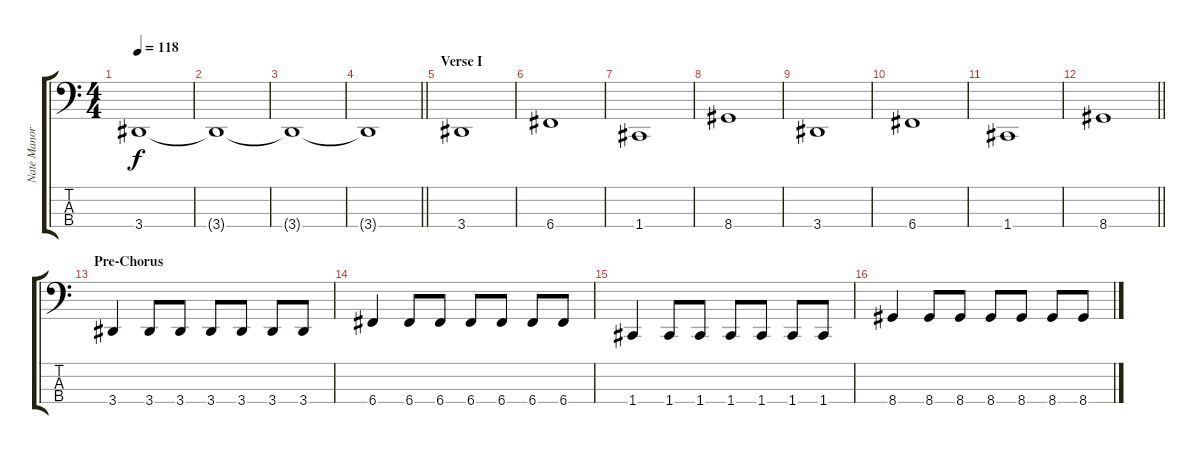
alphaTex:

\track ("Nate Manor" "Nate Manor") {instrument electricbassfinger}
\staff {score tabs}
\tuning (F2 C2 G1 C1) {hide}
\ts (4 4)
\tempo 118
\clef f4
\ks c
3.4.1{dy f} |
3.4{t}.1 |
3.4{t}.1 |
\barLineRight lightlight
3.4{t}.1 |
\section ("" "Verse I")
3.4.1{volume 11} |
6.4.1 |
1.4.1 |
8.4.1 |
3.4.1 |
6.4.1 |
1.4.1 |
\barLineRight lightlight
8.4.1 |
\section ("" "Pre-Chorus")
3.4.4 3.4.8 3.4.8 3.4.8 3.4.8 3.4.8 3.4.8 |
6.4.4 6.4.8 6.4.8 6.4.8 6.4.8 6.4.8 6.4.8 |
1.4.4 1.4.8 1.4.8 1.4.8 1.4.8 1.4.8 1.4.8 |
8.4.4 8.4.8 8.4.8 8.4.8 8.4.8 8.4.8 8.4.8
